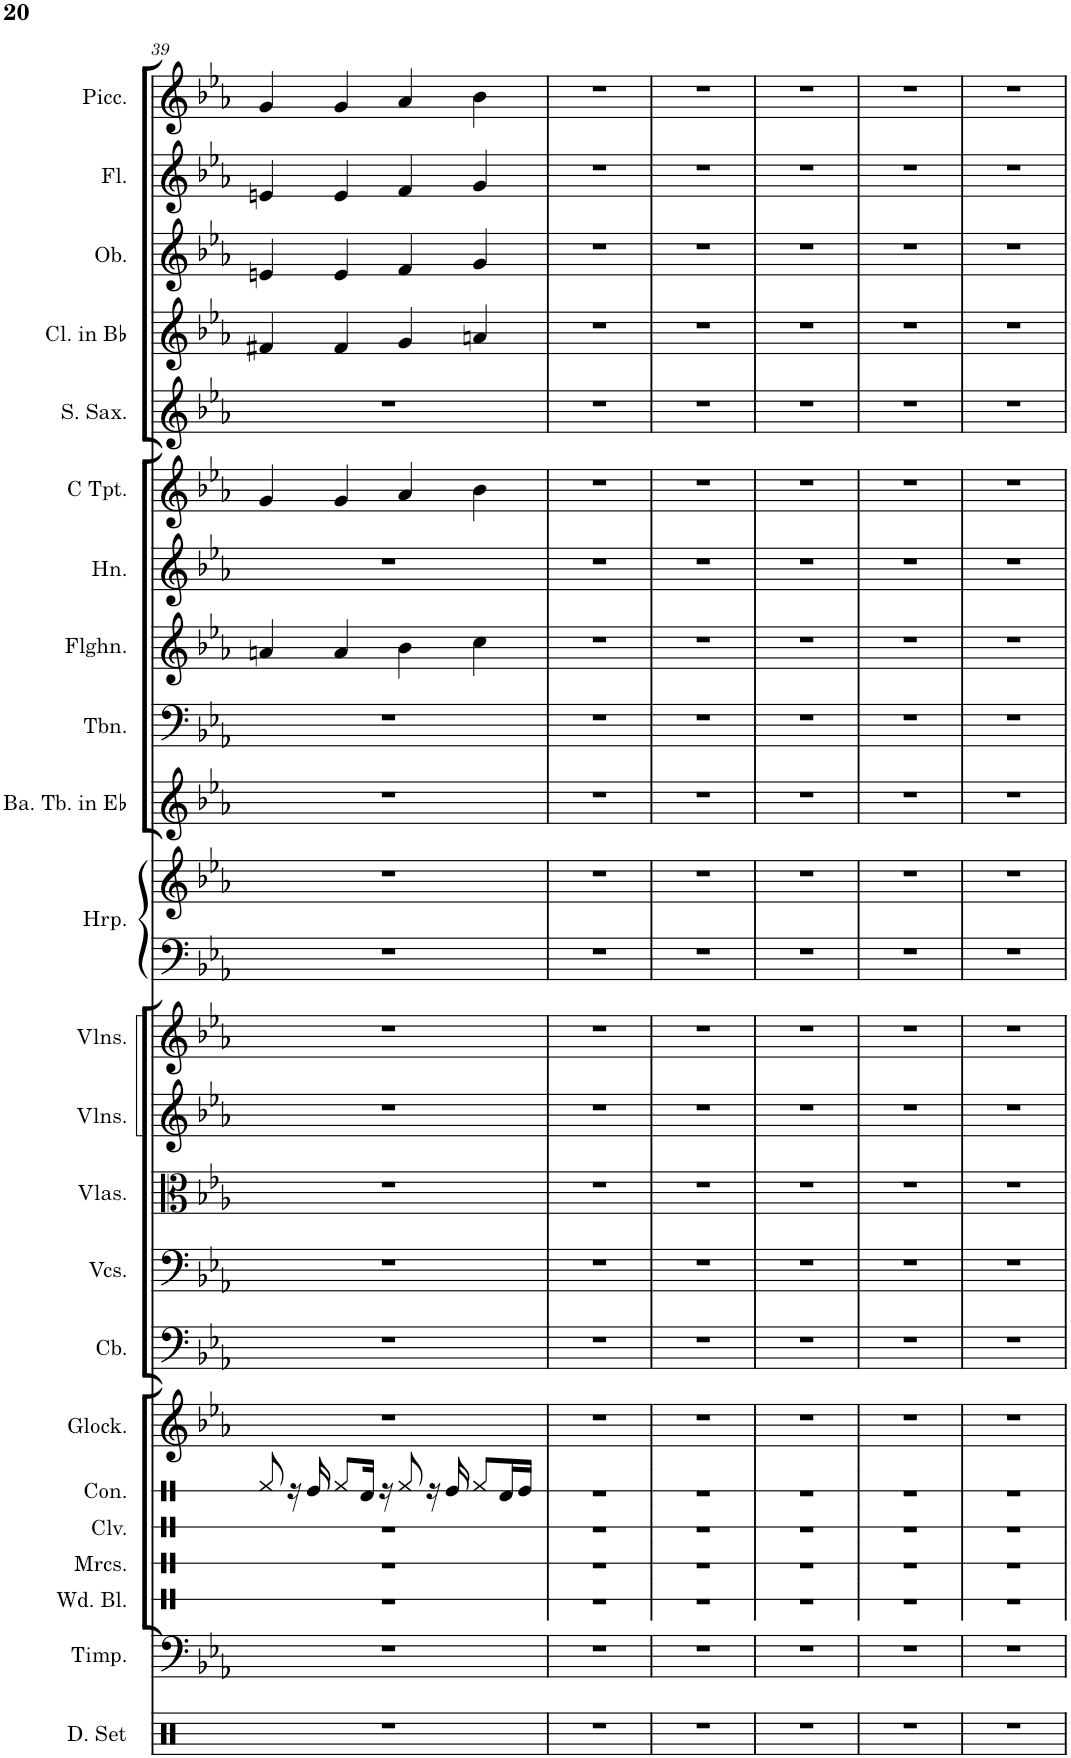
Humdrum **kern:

**kern	**kern	**kern	**kern	**kern	**kern	**kern	**kern	**kern	**kern	**kern	**kern	**kern	**kern	**kern	**kern	**kern	**kern	**kern	**kern	**kern
*part20	*part19	*part18	*part17	*part16	*part15	*part14	*part13	*part12	*part11	*part11	*part10	*part9	*part8	*part7	*part6	*part5	*part4	*part3	*part2	*part1
*staff21	*staff20	*staff19	*staff18	*staff17	*staff16	*staff15	*staff14	*staff13	*staff12	*staff11	*staff10	*staff9	*staff8	*staff7	*staff6	*staff5	*staff4	*staff3	*staff2	*staff1
*I"Drumset	*I"Timpani	*I"Congas	*I"Glockenspiel	*I"Contrabass	*I"Violoncellos	*I"Violas	*I"Violins	*I"Violins	*I"Harp	*	*I"Bass Tuba in Eb	*I"Trombone	*I"Flugelhorn	*I"Horn	*I"C Trumpet	*I"Soprano Saxophone	*I"Clarinet in Bb	*I"Oboe	*I"Flute	*I"Piccolo
*I'D. Set	*I'Timp.	*I'Con.	*I'Glock.	*I'Cb.	*I'Vcs.	*I'Vlas.	*I'Vlns.	*I'Vlns.	*I'Hrp.	*	*I'Ba. Tb. in Eb	*I'Tbn.	*I'Flghn.	*I'Hn.	*I'C Tpt.	*I'S. Sax.	*I'Cl. in Bb	*I'Ob.	*I'Fl.	*I'Picc.
!!LO:PB:g=z
*clefX	*clefF4	*clefX	*clefG2	*clefF4	*clefF4	*clefC3	*clefG2	*clefG2	*clefF4	*clefG2	*clefG2	*clefF4	*clefG2	*clefG2	*clefG2	*clefG2	*clefG2	*clefG2	*clefG2	*clefG2
*	*	*	*Trd-14c-24	*Trd7c12	*	*	*	*	*	*	*Trd12c21	*	*Trd1c2	*Trd4c7	*	*Trd1c2	*Trd1c2	*	*	*Trd-7c-12
*k[]	*k[b-e-a-]	*k[]	*k[b-e-a-]	*k[b-e-a-]	*k[b-e-a-]	*k[b-e-a-]	*k[b-e-a-]	*k[b-e-a-]	*k[b-e-a-]	*k[b-e-a-]	*k[b-e-a-]	*k[b-e-a-]	*k[b-e-a-]	*k[b-e-a-]	*k[b-e-a-]	*k[b-e-a-]	*k[b-e-a-]	*k[b-e-a-]	*k[b-e-a-]	*k[b-e-a-]
*M4/4	*M4/4	*M4/4	*M4/4	*M4/4	*M4/4	*M4/4	*M4/4	*M4/4	*M4/4	*M4/4	*M4/4	*M4/4	*M4/4	*M4/4	*M4/4	*M4/4	*M4/4	*M4/4	*M4/4	*M4/4
=39	=39	=39	=39	=39	=39	=39	=39	=39	=39	=39	=39	=39	=39	=39	=39	=39	=39	=39	=39	=39
1r	1r	8Rf/	1r	1r	1r	1r	1r	1r	1r	1r	1r	1r	4an/	1r	4g/	1r	4f#X/	4en/	4en/	4g/
.	.	16r	.	.	.	.	.	.	.	.	.	.	.	.	.	.	.	.	.	.
.	.	16Re/	.	.	.	.	.	.	.	.	.	.	.	.	.	.	.	.	.	.
.	.	8Rf/L	.	.	.	.	.	.	.	.	.	.	4a/	.	4g/	.	4f#/	4e/	4e/	4g/
.	.	16Rd/Jk	.	.	.	.	.	.	.	.	.	.	.	.	.	.	.	.	.	.
.	.	16r	.	.	.	.	.	.	.	.	.	.	.	.	.	.	.	.	.	.
.	.	8Rf/	.	.	.	.	.	.	.	.	.	.	4b-\	.	4a-/	.	4g/	4f/	4f/	4a-/
.	.	16r	.	.	.	.	.	.	.	.	.	.	.	.	.	.	.	.	.	.
.	.	16Re/	.	.	.	.	.	.	.	.	.	.	.	.	.	.	.	.	.	.
.	.	8Rf/L	.	.	.	.	.	.	.	.	.	.	4cc\	.	4b-\	.	4an/	4g/	4g/	4b-\
.	.	16Rd/L	.	.	.	.	.	.	.	.	.	.	.	.	.	.	.	.	.	.
.	.	16Re/JJ	.	.	.	.	.	.	.	.	.	.	.	.	.	.	.	.	.	.
=40	=40	=40	=40	=40	=40	=40	=40	=40	=40	=40	=40	=40	=40	=40	=40	=40	=40	=40	=40	=40
1r	1r	1r	1r	1r	1r	1r	1r	1r	1r	1r	1r	1r	1r	1r	1r	1r	1r	1r	1r	1r
=41	=41	=41	=41	=41	=41	=41	=41	=41	=41	=41	=41	=41	=41	=41	=41	=41	=41	=41	=41	=41
1r	1r	1r	1r	1r	1r	1r	1r	1r	1r	1r	1r	1r	1r	1r	1r	1r	1r	1r	1r	1r
=42	=42	=42	=42	=42	=42	=42	=42	=42	=42	=42	=42	=42	=42	=42	=42	=42	=42	=42	=42	=42
1r	1r	1r	1r	1r	1r	1r	1r	1r	1r	1r	1r	1r	1r	1r	1r	1r	1r	1r	1r	1r
=43	=43	=43	=43	=43	=43	=43	=43	=43	=43	=43	=43	=43	=43	=43	=43	=43	=43	=43	=43	=43
1r	1r	1r	1r	1r	1r	1r	1r	1r	1r	1r	1r	1r	1r	1r	1r	1r	1r	1r	1r	1r
=44	=44	=44	=44	=44	=44	=44	=44	=44	=44	=44	=44	=44	=44	=44	=44	=44	=44	=44	=44	=44
1r	1r	1r	1r	1r	1r	1r	1r	1r	1r	1r	1r	1r	1r	1r	1r	1r	1r	1r	1r	1r
=	=	=	=	=	=	=	=	=	=	=	=	=	=	=	=	=	=	=	=	=
*-	*-	*-	*-	*-	*-	*-	*-	*-	*-	*-	*-	*-	*-	*-	*-	*-	*-	*-	*-	*-
